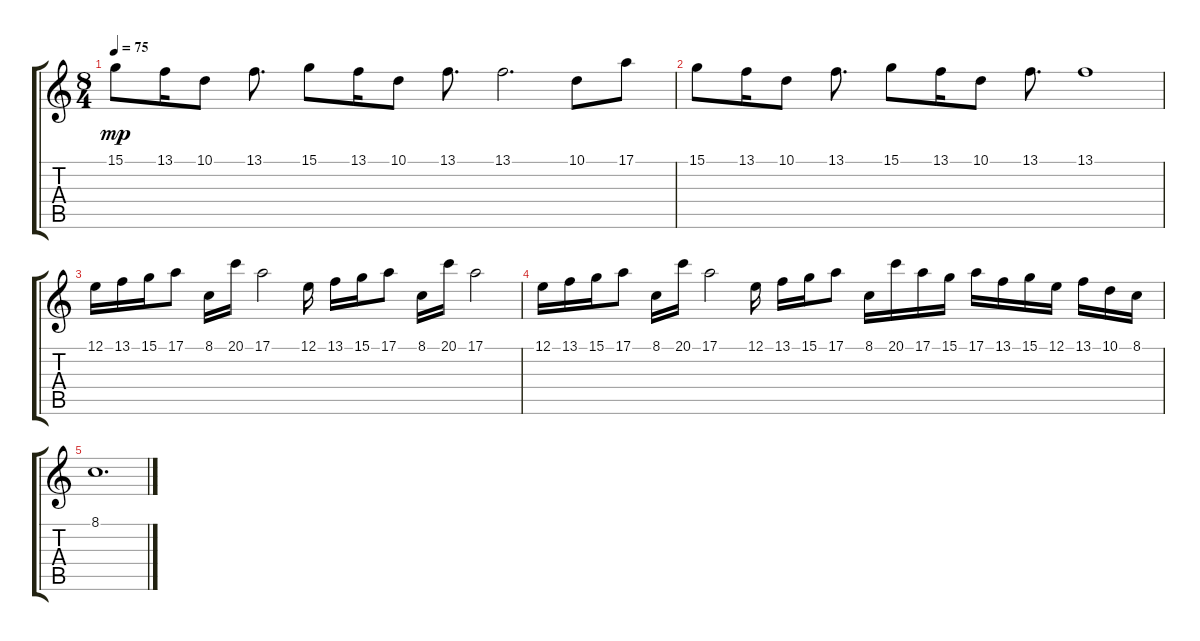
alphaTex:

\track "" {instrument brightacousticpiano}
\staff {score tabs}
\tuning (E4 B3 G3 D3 A2 E2) {hide}
\ts (8 4)
\tempo 75
\clef g2
\ks c
15.1.8{dy mp} 13.1.16 10.1.8 13.1.8{d} 15.1.8 13.1.16 10.1.8 13.1.8{d} 13.1.2{d} 10.1.8 17.1.8 |
15.1.8 13.1.16 10.1.8 13.1.8{d} 15.1.8 13.1.16 10.1.8 13.1.8{d} 13.1.1 |
12.1.16 13.1.16 15.1.16 17.1.8 8.1.16 20.1.16 17.1.2 12.1.16 13.1.16 15.1.16 17.1.8 8.1.16 20.1.16 17.1.2 |
12.1.16 13.1.16 15.1.16 17.1.8 8.1.16 20.1.16 17.1.2 12.1.16 13.1.16 15.1.16 17.1.8 8.1.16 20.1.16 17.1.16 15.1.16 17.1.16 13.1.16 15.1.16 12.1.16 13.1.16 10.1.16 8.1.16 |
8.1.1{d}
